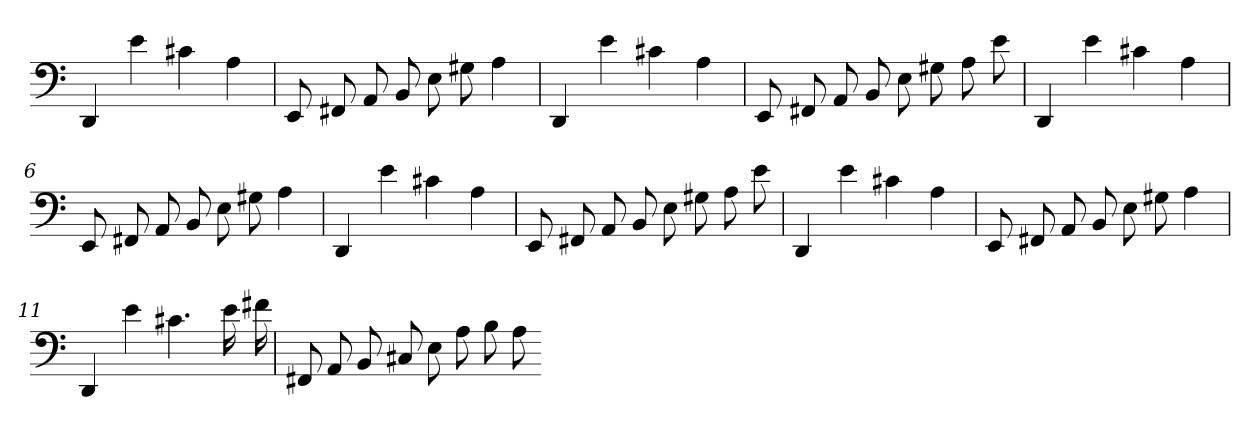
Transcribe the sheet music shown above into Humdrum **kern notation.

**kern
*part1
*staff1
=1
4DD
4e
4c#X
4A
=2
8EE
8FF#X
8AA
8BB
8E
8G#X
4A
=3
4DD
4e
4c#X
4A
=4
8EE
8FF#X
8AA
8BB
8E
8G#X
8A
8e
=5
4DD
4e
4c#X
4A
=6
8EE
8FF#X
8AA
8BB
8E
8G#X
4A
=7
4DD
4e
4c#X
4A
=8
8EE
8FF#X
8AA
8BB
8E
8G#X
8A
8e
=9
4DD
4e
4c#X
4A
=10
8EE
8FF#X
8AA
8BB
8E
8G#X
4A
=11
4DD
4e
4.c#X
16e
16f#X
=12
8FF#X
8AA
8BB
8C#X
8E
8A
8B
8A
=-
*-
